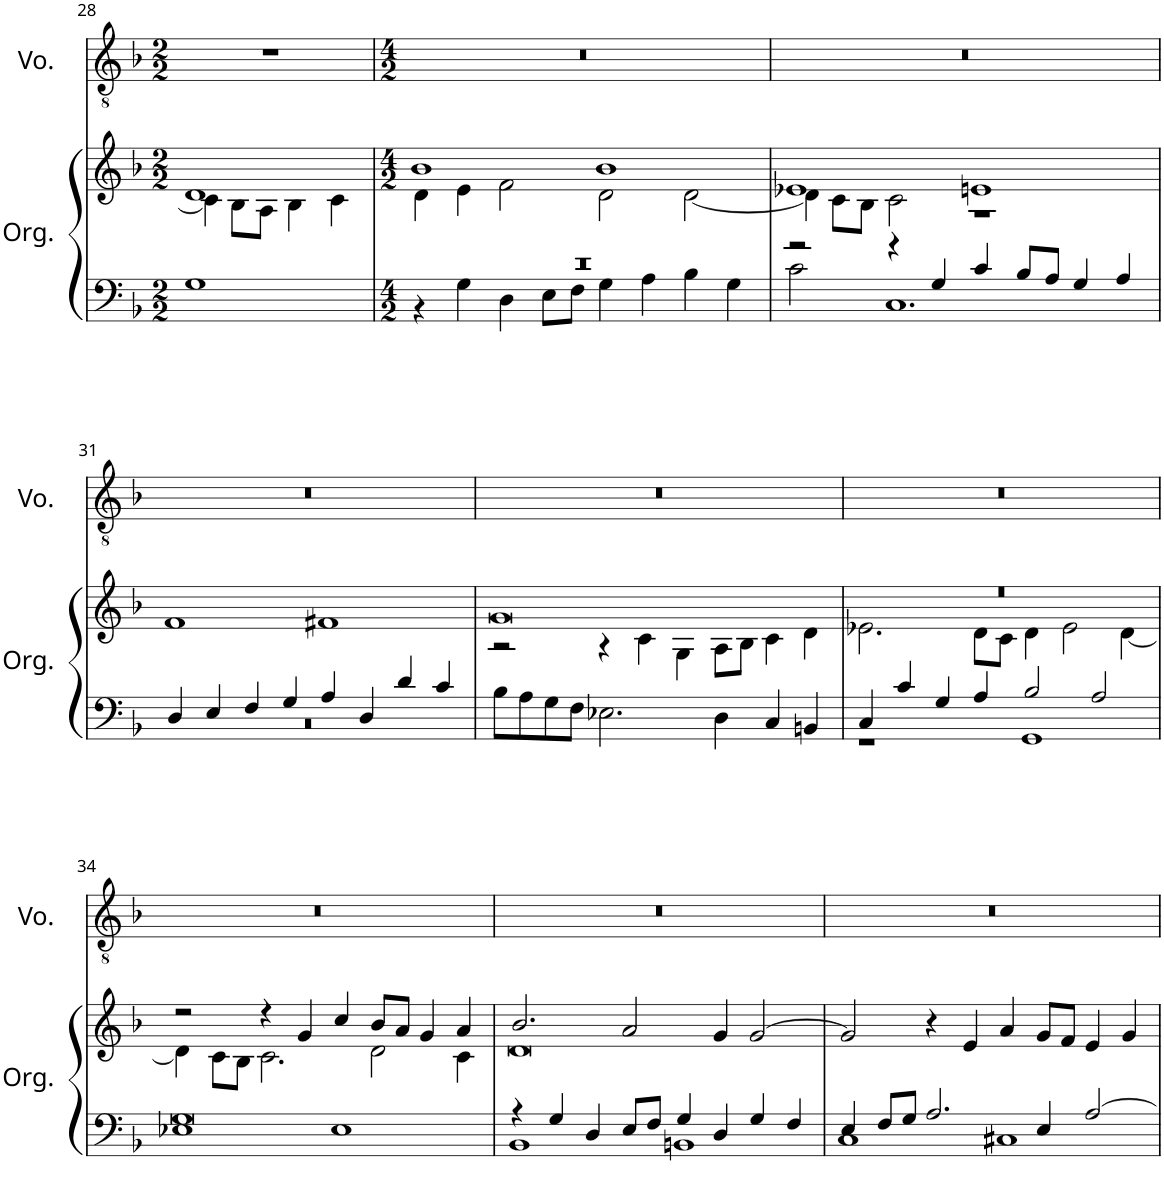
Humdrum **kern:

**kern	**kern	**kern
*part2	*part2	*part1
*staff3	*staff2	*staff1
*I"Organ	*	*I"Voice
*I'Org.	*	*I'Vo.
!!LO:PB:g=z
*clefF4	*clefG2	*clefGv2
*k[b-]	*k[b-]	*k[b-]
*M2/2	*M2/2	*M2/2
=28	=28	=28
*	*^	*
1G	1d	4c\]	1r
.	.	8B-\L	.
.	.	8A\J	.
.	.	4B-\	.
.	.	4c\	.
=29	=29	=29	=29
*M4/2	*M4/2	*	*M4/2
*^	*	*	*
0r	4r	1b-	4d\	0r
.	4G\	.	4e\	.
.	4D\	.	2f\	.
.	8E\L	.	.	.
.	8F\J	.	.	.
.	4G\	1b-	2d\	.
.	4A\	.	.	.
.	4B-\	.	[2d\	.
.	4G\	.	.	.
=30	=30	=30	=30	=30
2r	2c\	1e-X	4d\]	0r
.	.	.	8c\L	.
.	.	.	8B-\J	.
4r	1.C	.	2c\	.
4G/	.	.	.	.
4c/	.	1en	1r	.
8B-/L	.	.	.	.
8A/J	.	.	.	.
4G/	.	.	.	.
4A/	.	.	.	.
*	*	*v	*v	*
!!LO:LB:g=z
=31	=31	=31	=31
4D/	0r	1f	0r
4E/	.	.	.
4F/	.	.	.
4G/	.	.	.
4A/	.	1f#X	.
4D/	.	.	.
4d/	.	.	.
4c/	.	.	.
*v	*v	*	*
=32	=32	=32
*	*^	*
8B-\L	0g	2r	0r
8A\	.	.	.
8G\	.	.	.
8F\J	.	.	.
2.E-X\	.	4r	.
.	.	4c\	.
.	.	4G\	.
4D\	.	8A\L	.
.	.	8B-\J	.
4C/	.	4c\	.
4BBn/	.	4d\	.
=33	=33	=33	=33
*^	*	*	*
4C/	1r	0r	2.e-X\	0r
4c/	.	.	.	.
4G/	.	.	.	.
4A/	.	.	8d\L	.
.	.	.	8c\J	.
2B-/	1GG	.	4d\	.
.	.	.	2e-\	.
2A/	.	.	.	.
.	.	.	[4d\	.
!!LO:LB:g=z
=34	=34	=34	=34	=34
0G	1E-X	2r	4d\]	0r
.	.	.	8c\L	.
.	.	.	8B-\J	.
.	.	4r	2.c\	.
.	.	4g/	.	.
.	1E-	4cc/	.	.
.	.	8b-/L	2d\	.
.	.	8a/J	.	.
.	.	4g/	.	.
.	.	4a/	4c\	.
=35	=35	=35	=35	=35
4r	1BB-	2.b-/	0d	0r
4G/	.	.	.	.
4D/	.	.	.	.
8E/L	.	2a/	.	.
8F/J	.	.	.	.
4G/	1BBn	.	.	.
4D/	.	4g/	.	.
4G/	.	[2g/	.	.
4F/	.	.	.	.
*	*	*v	*v	*
=36	=36	=36	=36
4E/	1C	2g/]	0r
8F/L	.	.	.
8G/J	.	.	.
2.A/	.	4r	.
.	.	4e/	.
.	1C#X	4a/	.
4E/	.	8g/L	.
.	.	8f/J	.
[2A/	.	4e/	.
.	.	4g/	.
*v	*v	*	*
=	=	=
*-	*-	*-
